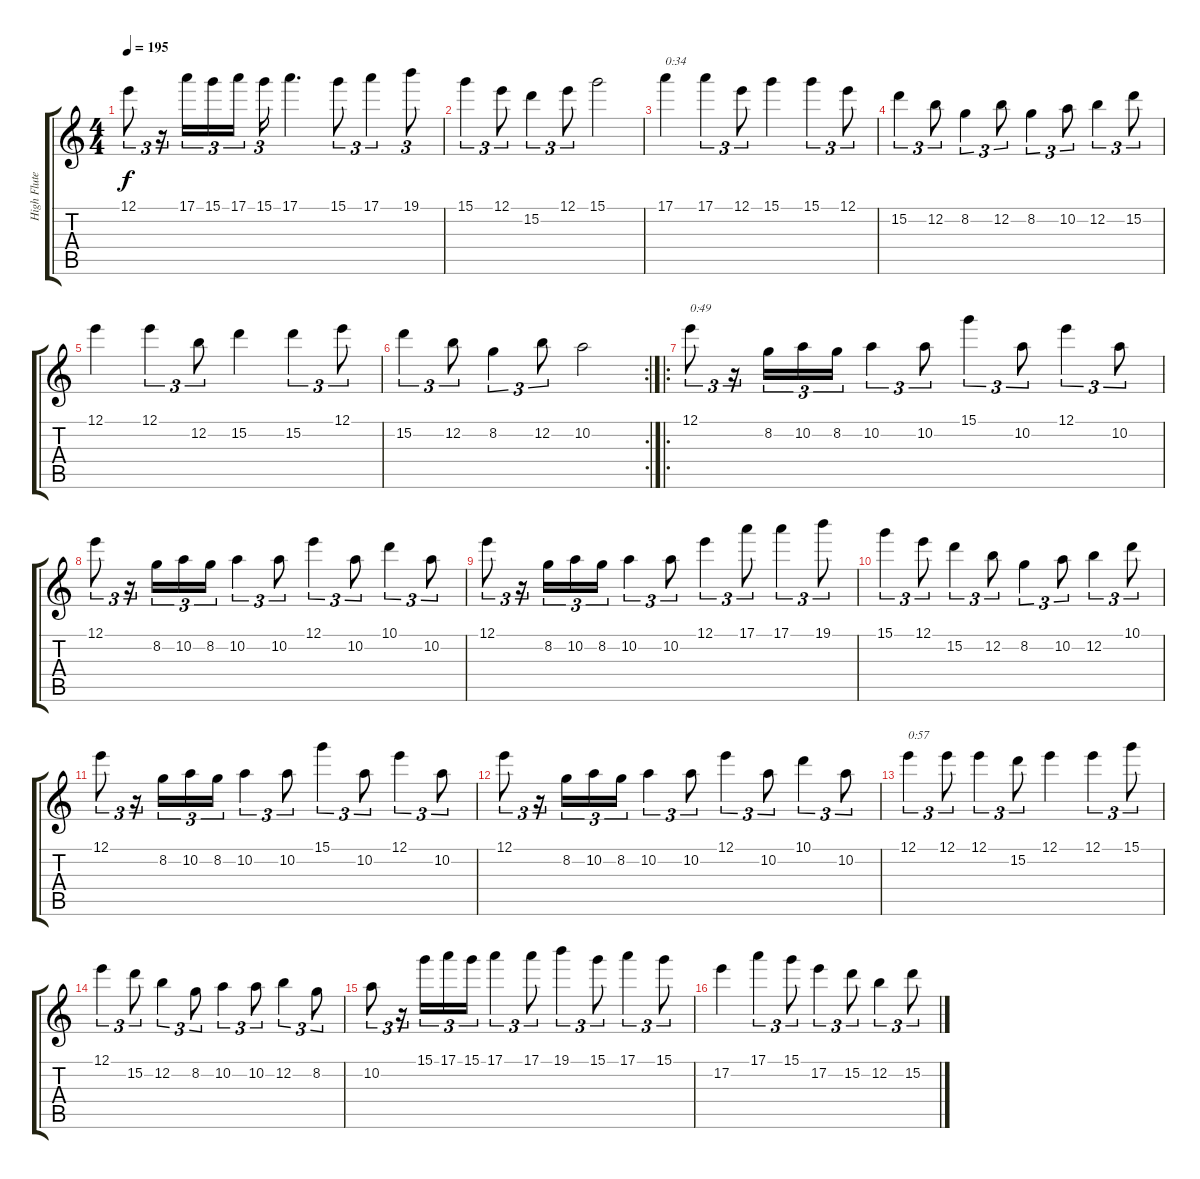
\track ("High Flute (one Oct. higher)" "High Flute") {instrument flute}
\staff {score tabs}
\tuning (E5 B4 G4 D4 A3 E3) {hide}
\ts (4 4)
\tempo 195
\clef g2
\ks c
12.1.8{tu (3 2) dy f} r.16{tu (3 2)} 17.1.16{tu (3 2)} 15.1.16{tu (3 2)} 17.1.16{tu (3 2)} 15.1.16{tu (3 2)} 17.1.4{d} 15.1.8{tu (3 2)} 17.1.4{tu (3 2)} 19.1.8{tu (3 2)} |
15.1.4{tu (3 2)} 12.1.8{tu (3 2)} 15.2.4{tu (3 2)} 12.1.8{tu (3 2)} 15.1.2 |
17.1.4{txt "0:34"} 17.1.4{tu (3 2)} 12.1.8{tu (3 2)} 15.1.4 15.1.4{tu (3 2)} 12.1.8{tu (3 2)} |
15.2.4{tu (3 2)} 12.2.8{tu (3 2)} 8.2.4{tu (3 2)} 12.2.8{tu (3 2)} 8.2.4{tu (3 2)} 10.2.8{tu (3 2)} 12.2.4{tu (3 2)} 15.2.8{tu (3 2)} |
12.1.4 12.1.4{tu (3 2)} 12.2.8{tu (3 2)} 15.2.4 15.2.4{tu (3 2)} 12.1.8{tu (3 2)} |
\rc 2
15.2.4{tu (3 2)} 12.2.8{tu (3 2)} 8.2.4{tu (3 2)} 12.2.8{tu (3 2)} 10.2.2 |
\ro
12.1.8{tu (3 2) txt "0:49"} r.16{tu (3 2)} 8.2.16{tu (3 2)} 10.2.16{tu (3 2)} 8.2.16{tu (3 2)} 10.2.4{tu (3 2)} 10.2.8{tu (3 2)} 15.1.4{tu (3 2)} 10.2.8{tu (3 2)} 12.1.4{tu (3 2)} 10.2.8{tu (3 2)} |
12.1.8{tu (3 2)} r.16{tu (3 2)} 8.2.16{tu (3 2)} 10.2.16{tu (3 2)} 8.2.16{tu (3 2)} 10.2.4{tu (3 2)} 10.2.8{tu (3 2)} 12.1.4{tu (3 2)} 10.2.8{tu (3 2)} 10.1.4{tu (3 2)} 10.2.8{tu (3 2)} |
12.1.8{tu (3 2)} r.16{tu (3 2)} 8.2.16{tu (3 2)} 10.2.16{tu (3 2)} 8.2.16{tu (3 2)} 10.2.4{tu (3 2)} 10.2.8{tu (3 2)} 12.1.4{tu (3 2)} 17.1.8{tu (3 2)} 17.1.4{tu (3 2)} 19.1.8{tu (3 2)} |
15.1.4{tu (3 2)} 12.1.8{tu (3 2)} 15.2.4{tu (3 2)} 12.2.8{tu (3 2)} 8.2.4{tu (3 2)} 10.2.8{tu (3 2)} 12.2.4{tu (3 2)} 10.1.8{tu (3 2)} |
12.1.8{tu (3 2)} r.16{tu (3 2)} 8.2.16{tu (3 2)} 10.2.16{tu (3 2)} 8.2.16{tu (3 2)} 10.2.4{tu (3 2)} 10.2.8{tu (3 2)} 15.1.4{tu (3 2)} 10.2.8{tu (3 2)} 12.1.4{tu (3 2)} 10.2.8{tu (3 2)} |
12.1.8{tu (3 2)} r.16{tu (3 2)} 8.2.16{tu (3 2)} 10.2.16{tu (3 2)} 8.2.16{tu (3 2)} 10.2.4{tu (3 2)} 10.2.8{tu (3 2)} 12.1.4{tu (3 2)} 10.2.8{tu (3 2)} 10.1.4{tu (3 2)} 10.2.8{tu (3 2)} |
12.1.4{tu (3 2) txt "0:57"} 12.1.8{tu (3 2)} 12.1.4{tu (3 2)} 15.2.8{tu (3 2)} 12.1.4 12.1.4{tu (3 2)} 15.1.8{tu (3 2)} |
12.1.4{tu (3 2)} 15.2.8{tu (3 2)} 12.2.4{tu (3 2)} 8.2.8{tu (3 2)} 10.2.4{tu (3 2)} 10.2.8{tu (3 2)} 12.2.4{tu (3 2)} 8.2.8{tu (3 2)} |
10.2.8{tu (3 2)} r.16{tu (3 2)} 15.1.16{tu (3 2)} 17.1.16{tu (3 2)} 15.1.16{tu (3 2)} 17.1.4{tu (3 2)} 17.1.8{tu (3 2)} 19.1.4{tu (3 2)} 15.1.8{tu (3 2)} 17.1.4{tu (3 2)} 15.1.8{tu (3 2)} |
17.2.4 17.1.4{tu (3 2)} 15.1.8{tu (3 2)} 17.2.4{tu (3 2)} 15.2.8{tu (3 2)} 12.2.4{tu (3 2)} 15.2.8{tu (3 2)}
